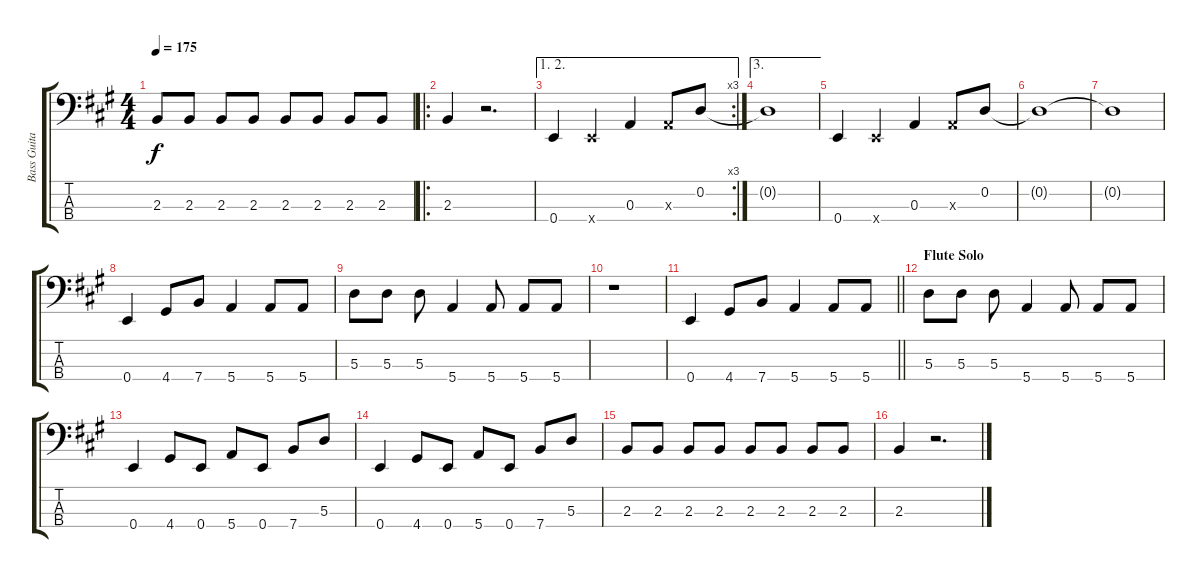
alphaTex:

\track ("Bass Guitar" "Bass Guita") {instrument electricbassfinger}
\staff {score tabs}
\tuning (G2 D2 A1 E1) {hide}
\ts (4 4)
\tempo 175
\clef f4
\ks a
2.3.8{dy f} 2.3.8 2.3.8 2.3.8 2.3.8 2.3.8 2.3.8 2.3.8 |
\ro
2.3.4 r.2{d} |
\ae (1 2)
\rc 3
0.4.4 0.4{x}.4 0.3.4 0.3{x}.8 0.2.8 |
\ae 3
0.2{t}.1 |
0.4.4 0.4{x}.4 0.3.4 0.3{x}.8 0.2.8 |
0.2{t}.1 |
0.2{t}.1 |
0.4.4 4.4.8 7.4.8 5.4.4 5.4.8 5.4.8 |
5.3.8 5.3.8 5.3.8 5.4.4 5.4.8 5.4.8 5.4.8 |
r.1 |
\barLineRight lightlight
0.4.4 4.4.8 7.4.8 5.4.4 5.4.8 5.4.8 |
\section ("" "Flute Solo")
5.3.8 5.3.8 5.3.8 5.4.4 5.4.8 5.4.8 5.4.8 |
0.4.4 4.4.8 0.4.8 5.4.8 0.4.8 7.4.8 5.3.8 |
0.4.4 4.4.8 0.4.8 5.4.8 0.4.8 7.4.8 5.3.8 |
2.3.8 2.3.8 2.3.8 2.3.8 2.3.8 2.3.8 2.3.8 2.3.8 |
2.3.4 r.2{d}
